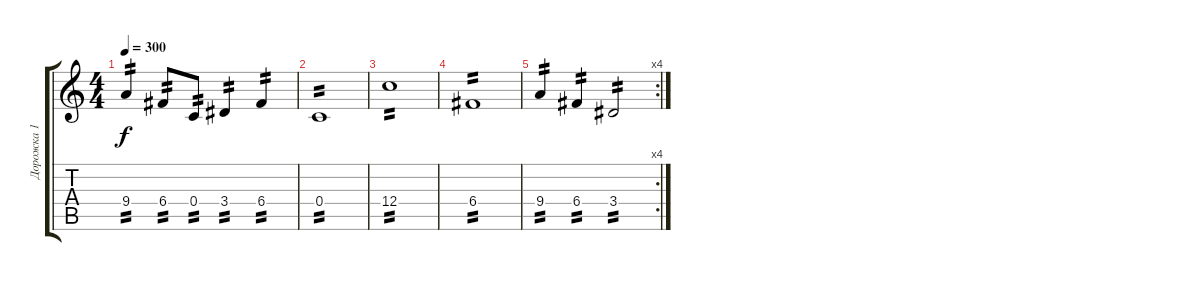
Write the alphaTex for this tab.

\track ("Дорожка 1" "Дорожка 1") {instrument distortionguitar}
\staff {score tabs}
\tuning (D4 A3 F3 C3 G2 C2) {hide}
\ts (4 4)
\tempo 300
\clef g2
\ks c
9.4.4{tp 2 dy f} 6.4.8{tp 2} 0.4.8{tp 2} 3.4.4{tp 2} 6.4.4{tp 2} |
0.4.1{tp 2} |
12.4.1{tp 2} |
6.4.1{tp 2} |
\rc 4
9.4.4{tp 2} 6.4.4{tp 2} 3.4.2{tp 2}
